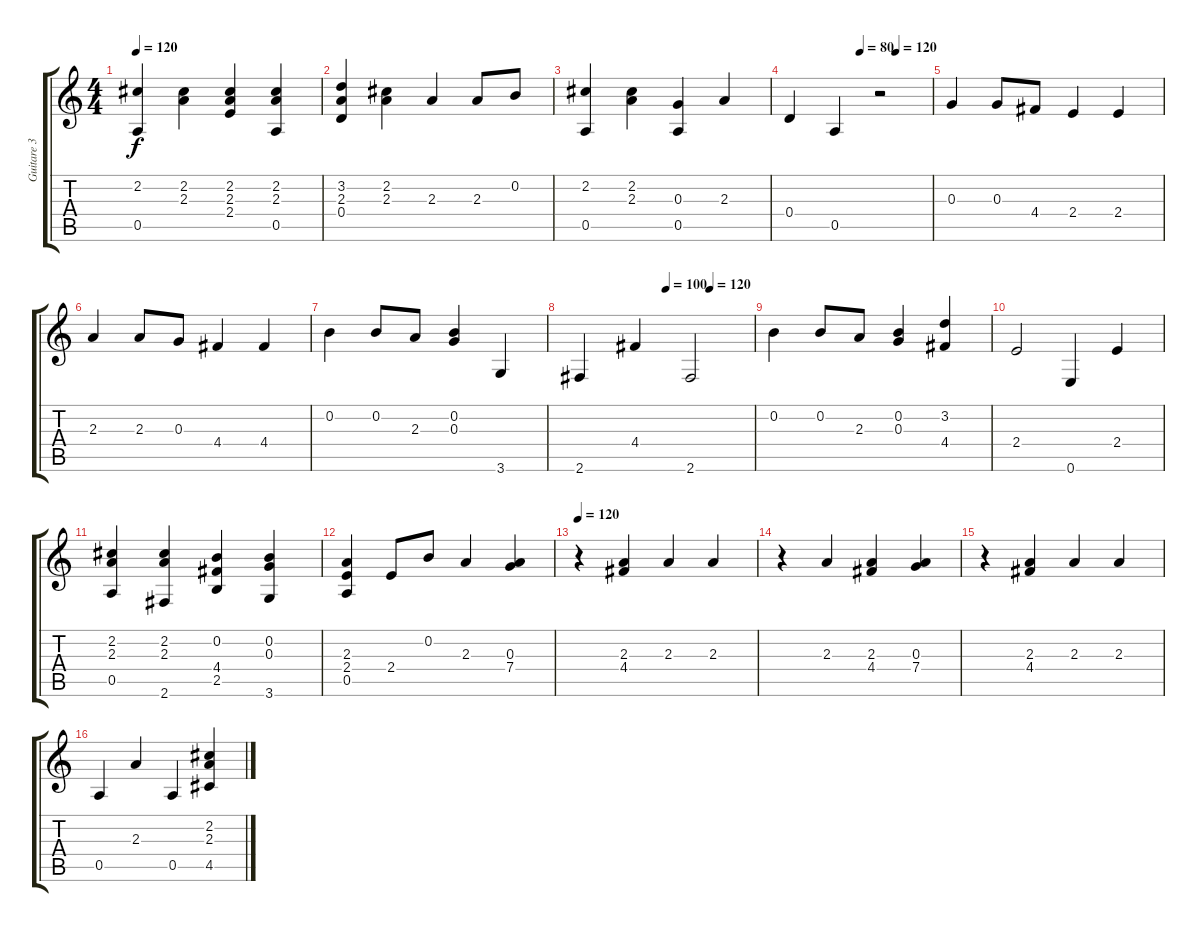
\track ("Guitare 3" "Guitare 3") {instrument acousticguitarnylon}
\staff {score tabs}
\tuning (E4 B3 G3 D3 A2 E2) {hide}
\ts (4 4)
\tempo 120
\clef g2
\ks c
(2.2 0.5).4{dy f} (2.2 2.3).4 (2.2 2.3 2.4).4 (2.2 2.3 0.5).4 |
(3.2 2.3 0.4).4 (2.2 2.3).4 2.3.4 2.3.8 0.2.8 |
(2.2 0.5).4 (2.2 2.3).4 (0.3 0.5).4 2.3.4 |
\tempo (80 0.5)
\tempo (120 0.75)
0.4.4 0.5.4 r.2 |
0.3.4 0.3.8 4.4.8 2.4.4 2.4.4 |
2.3.4 2.3.8 0.3.8 4.4.4 4.4.4 |
0.2.4 0.2.8 2.3.8 (0.2 0.3).4 3.6.4 |
\tempo (100 0.5)
\tempo (120 0.75)
2.6.4 4.4.4 2.6.2 |
0.2.4 0.2.8 2.3.8 (0.2 0.3).4 (3.2 4.4).4 |
2.4.2 0.6.4 2.4.4 |
(2.2 2.3 0.5).4 (2.2 2.3 2.6).4 (0.2 4.4 2.5).4 (0.2 0.3 3.6).4 |
(2.3 2.4 0.5).4 2.4.8 0.2.8 2.3.4 (0.3 7.4).4 |
\tempo 120
r.4 (2.3 4.4).4 2.3.4 2.3.4 |
r.4 2.3.4 (2.3 4.4).4 (0.3 7.4).4 |
r.4 (2.3 4.4).4 2.3.4 2.3.4 |
0.5.4 2.3.4 0.5.4 (2.2 2.3 4.5).4
